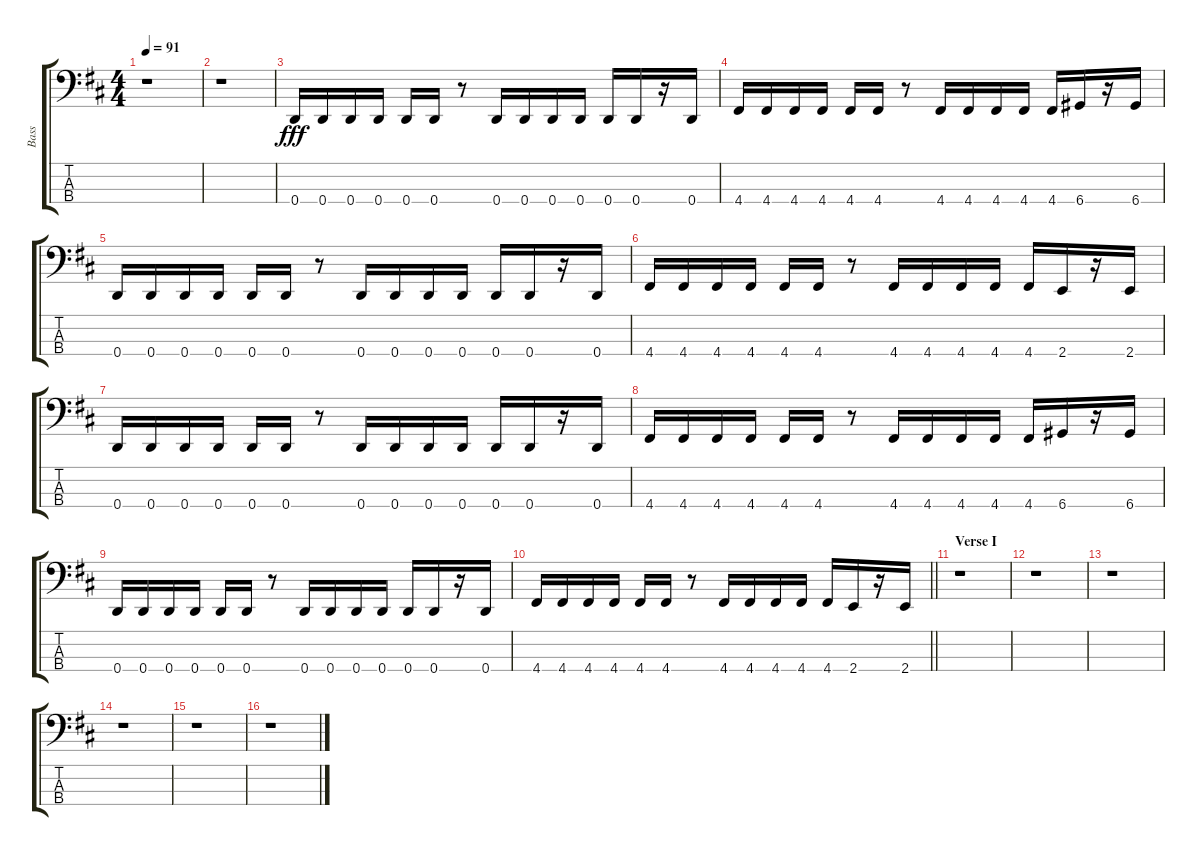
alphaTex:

\track ("Bass" "Bass") {instrument electricbasspick}
\staff {score tabs}
\tuning (G2 D2 A1 D1) {hide}
\ts (4 4)
\tempo 91
\clef f4
\ks d
r.1{dy fff instrument electricbasspick} |
r.1 |
0.4.16 0.4.16 0.4.16 0.4.16 0.4.16 0.4.16 r.8 0.4.16 0.4.16 0.4.16 0.4.16 0.4.16 0.4.16 r.16 0.4.16 |
4.4.16 4.4.16 4.4.16 4.4.16 4.4.16 4.4.16 r.8 4.4.16 4.4.16 4.4.16 4.4.16 4.4.16 6.4.16 r.16 6.4.16 |
0.4.16 0.4.16 0.4.16 0.4.16 0.4.16 0.4.16 r.8 0.4.16 0.4.16 0.4.16 0.4.16 0.4.16 0.4.16 r.16 0.4.16 |
4.4.16 4.4.16 4.4.16 4.4.16 4.4.16 4.4.16 r.8 4.4.16 4.4.16 4.4.16 4.4.16 4.4.16 2.4.16 r.16 2.4.16 |
0.4.16 0.4.16 0.4.16 0.4.16 0.4.16 0.4.16 r.8 0.4.16 0.4.16 0.4.16 0.4.16 0.4.16 0.4.16 r.16 0.4.16 |
4.4.16 4.4.16 4.4.16 4.4.16 4.4.16 4.4.16 r.8 4.4.16 4.4.16 4.4.16 4.4.16 4.4.16 6.4.16 r.16 6.4.16 |
0.4.16 0.4.16 0.4.16 0.4.16 0.4.16 0.4.16 r.8 0.4.16 0.4.16 0.4.16 0.4.16 0.4.16 0.4.16 r.16 0.4.16 |
\barLineRight lightlight
4.4.16 4.4.16 4.4.16 4.4.16 4.4.16 4.4.16 r.8 4.4.16 4.4.16 4.4.16 4.4.16 4.4.16 2.4.16 r.16 2.4.16 |
\section ("" "Verse I")
r.1 |
r.1 |
r.1 |
r.1 |
r.1 |
r.1
